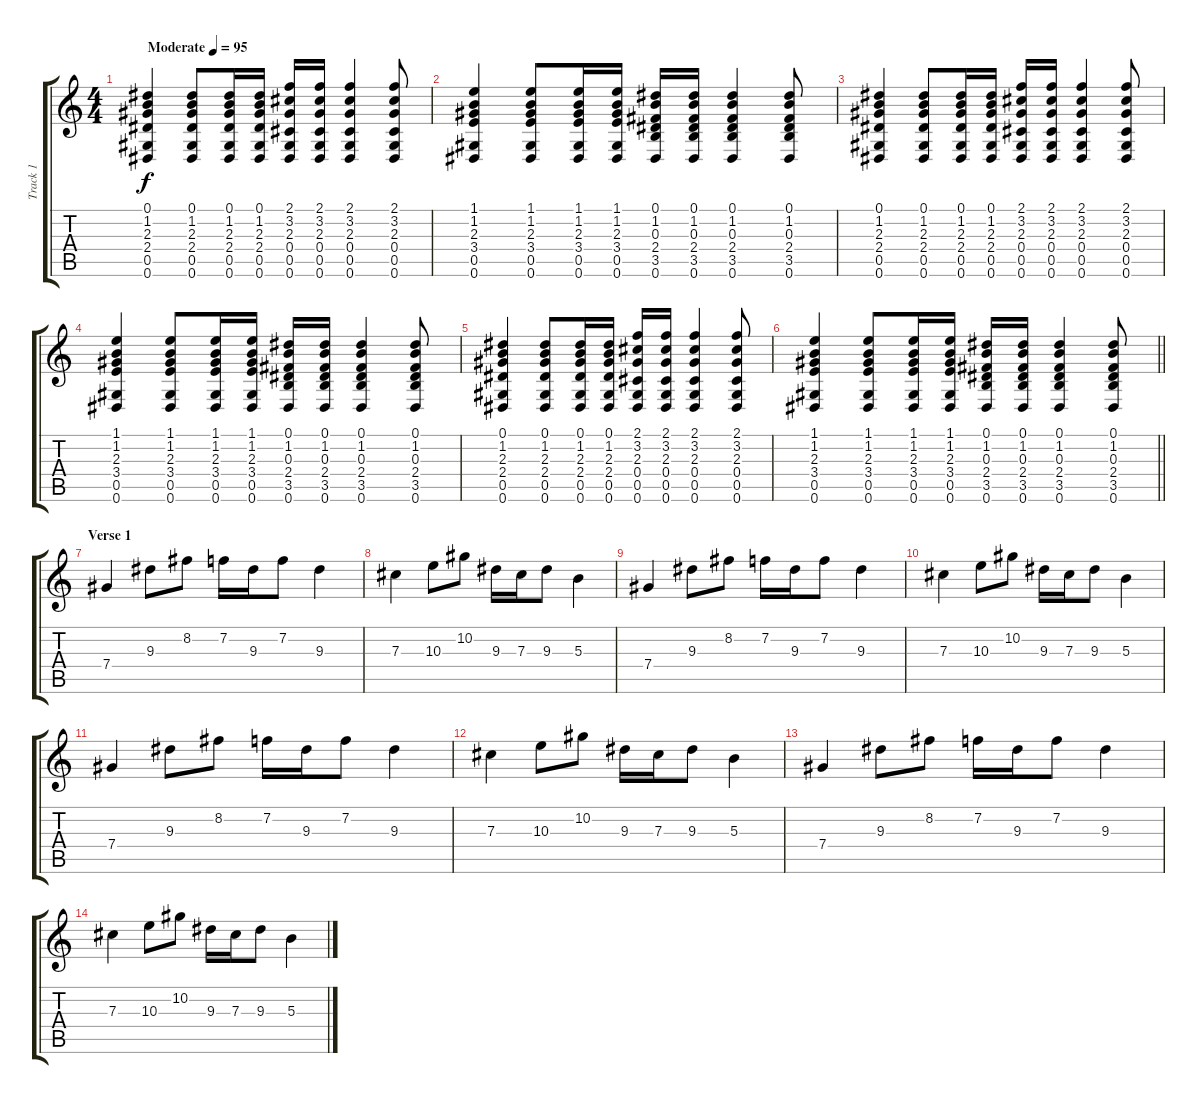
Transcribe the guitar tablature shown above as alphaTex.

\track ("Track 1" "Track 1") {instrument acousticguitarsteel}
\staff {score tabs}
\tuning (Eb4 Bb3 Gb3 Db3 Ab2 Eb2) {hide}
\ts (4 4)
\tempo (95 "Moderate")
\clef g2
\ks c
(0.1 1.2 2.3 2.4 0.5 0.6).4{dy f instrument acousticguitarsteel} (0.1 1.2 2.3 2.4 0.5 0.6).8 (0.1 1.2 2.3 2.4 0.5 0.6).16 (0.1 1.2 2.3 2.4 0.5 0.6).16 (2.1 3.2 2.3 0.4 0.5 0.6).16 (2.1 3.2 2.3 0.4 0.5 0.6).16 (2.1 3.2 2.3 0.4 0.5 0.6).4 (2.1 3.2 2.3 0.4 0.5 0.6).8 |
(1.1 1.2 2.3 3.4 0.5 0.6).4 (1.1 1.2 2.3 3.4 0.5 0.6).8 (1.1 1.2 2.3 3.4 0.5 0.6).16 (1.1 1.2 2.3 3.4 0.5 0.6).16 (0.1 1.2 0.3 2.4 3.5 0.6).16 (0.1 1.2 0.3 2.4 3.5 0.6).16 (0.1 1.2 0.3 2.4 3.5 0.6).4 (0.1 1.2 0.3 2.4 3.5 0.6).8 |
(0.1 1.2 2.3 2.4 0.5 0.6).4 (0.1 1.2 2.3 2.4 0.5 0.6).8 (0.1 1.2 2.3 2.4 0.5 0.6).16 (0.1 1.2 2.3 2.4 0.5 0.6).16 (2.1 3.2 2.3 0.4 0.5 0.6).16 (2.1 3.2 2.3 0.4 0.5 0.6).16 (2.1 3.2 2.3 0.4 0.5 0.6).4 (2.1 3.2 2.3 0.4 0.5 0.6).8 |
(1.1 1.2 2.3 3.4 0.5 0.6).4 (1.1 1.2 2.3 3.4 0.5 0.6).8 (1.1 1.2 2.3 3.4 0.5 0.6).16 (1.1 1.2 2.3 3.4 0.5 0.6).16 (0.1 1.2 0.3 2.4 3.5 0.6).16 (0.1 1.2 0.3 2.4 3.5 0.6).16 (0.1 1.2 0.3 2.4 3.5 0.6).4 (0.1 1.2 0.3 2.4 3.5 0.6).8 |
(0.1 1.2 2.3 2.4 0.5 0.6).4 (0.1 1.2 2.3 2.4 0.5 0.6).8 (0.1 1.2 2.3 2.4 0.5 0.6).16 (0.1 1.2 2.3 2.4 0.5 0.6).16 (2.1 3.2 2.3 0.4 0.5 0.6).16 (2.1 3.2 2.3 0.4 0.5 0.6).16 (2.1 3.2 2.3 0.4 0.5 0.6).4 (2.1 3.2 2.3 0.4 0.5 0.6).8 |
\barLineRight lightlight
(1.1 1.2 2.3 3.4 0.5 0.6).4 (1.1 1.2 2.3 3.4 0.5 0.6).8 (1.1 1.2 2.3 3.4 0.5 0.6).16 (1.1 1.2 2.3 3.4 0.5 0.6).16 (0.1 1.2 0.3 2.4 3.5 0.6).16 (0.1 1.2 0.3 2.4 3.5 0.6).16 (0.1 1.2 0.3 2.4 3.5 0.6).4 (0.1 1.2 0.3 2.4 3.5 0.6).8 |
\section ("" "Verse 1")
7.4.4 9.3.8 8.2.8 7.2.16 9.3.16 7.2.8 9.3.4 |
7.3.4 10.3.8 10.2.8 9.3.16 7.3.16 9.3.8 5.3.4 |
7.4.4 9.3.8 8.2.8 7.2.16 9.3.16 7.2.8 9.3.4 |
7.3.4 10.3.8 10.2.8 9.3.16 7.3.16 9.3.8 5.3.4 |
7.4.4 9.3.8 8.2.8 7.2.16 9.3.16 7.2.8 9.3.4 |
7.3.4 10.3.8 10.2.8 9.3.16 7.3.16 9.3.8 5.3.4 |
7.4.4 9.3.8 8.2.8 7.2.16 9.3.16 7.2.8 9.3.4 |
7.3.4 10.3.8 10.2.8 9.3.16 7.3.16 9.3.8 5.3.4
